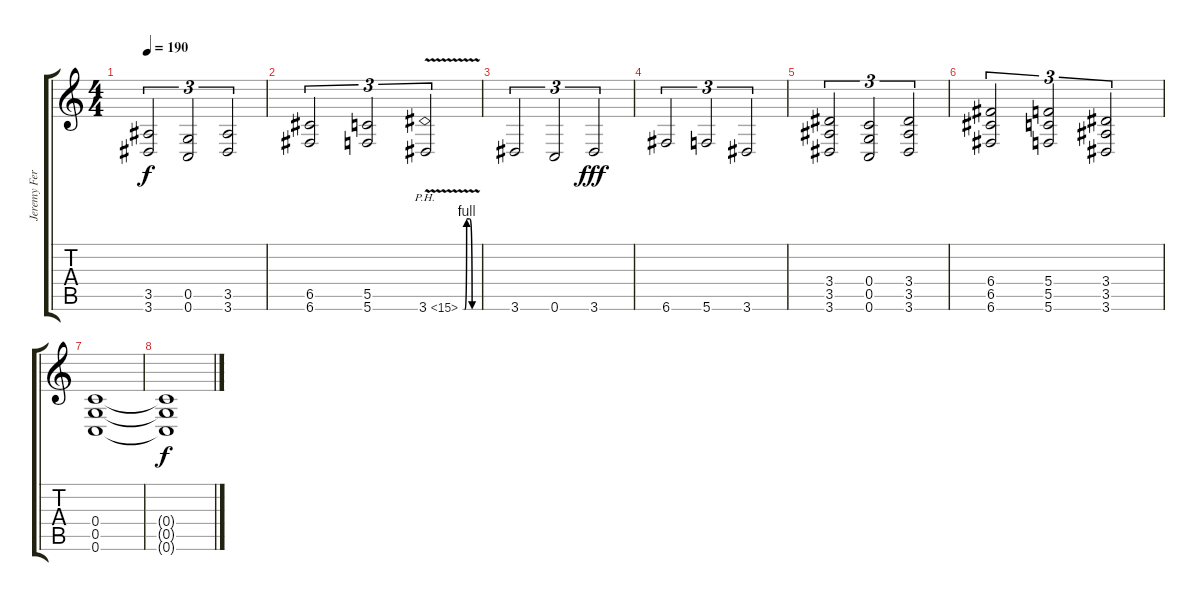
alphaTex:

\track ("Jeremy Ferguson (Jinxx)" "Jeremy Fer") {instrument overdrivenguitar}
\staff {score tabs}
\tuning (D4 A3 F3 C3 G2 C2) {hide}
\ts (4 4)
\tempo 190
\clef g2
\ks c
(3.5 3.6).2{tu (3 2) dy f} (0.5 0.6).2{tu (3 2)} (3.5 3.6).2{tu (3 2)} |
(6.5 6.6).2{tu (3 2)} (5.5 5.6).2{tu (3 2)} 3.6{be (custom 0 0 7 0 15 4 27 4 37 0 50 0 60 0) ph 12 v}.2{tu (3 2) instrument guitarharmonics} |
3.6.2{tu (3 2) instrument overdrivenguitar} 0.6.2{tu (3 2)} 3.6.2{tu (3 2) dy fff} |
6.6.2{tu (3 2)} 5.6.2{tu (3 2)} 3.6.2{tu (3 2)} |
(3.4 3.5 3.6).2{tu (3 2)} (0.4 0.5 0.6).2{tu (3 2)} (3.4 3.5 3.6).2{tu (3 2)} |
(6.4 6.5 6.6).2{tu (3 2)} (5.4 5.5 5.6).2{tu (3 2)} (3.4 3.5 3.6).2{tu (3 2)} |
(0.4 0.5 0.6).1 |
(0.4{t} 0.5{t} 0.6{t}).1{dy f}
